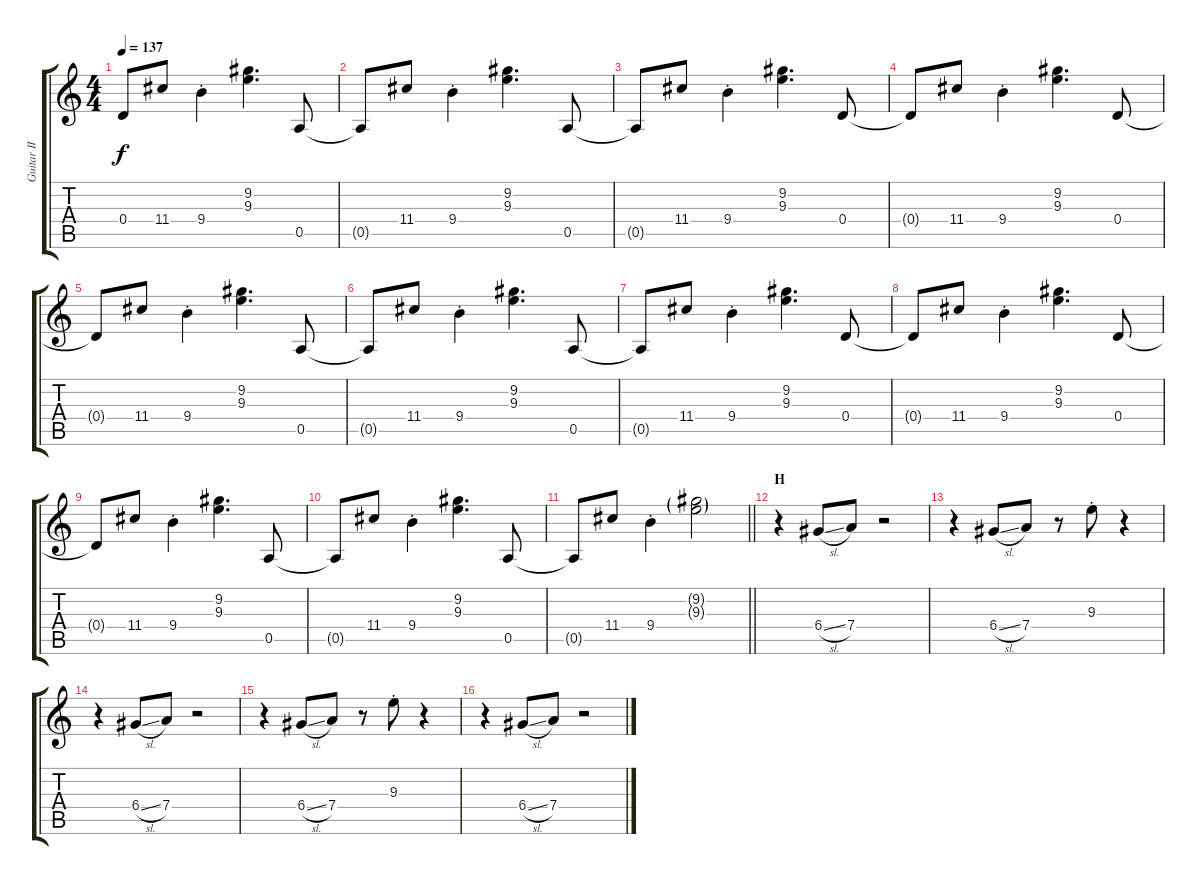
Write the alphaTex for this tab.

\track ("Guitar II - Kita" "Guitar II ") {instrument overdrivenguitar}
\staff {score tabs}
\tuning (E4 B3 G3 D3 A2 E2) {hide}
\ts (4 4)
\tempo 137
\clef g2
\ks c
0.4{t}.8{dy f} 11.4.8 9.4{st}.4 (9.2 9.3).4{d} 0.5.8 |
0.5{t}.8 11.4.8 9.4{st}.4 (9.2 9.3).4{d} 0.5.8 |
0.5{t}.8 11.4.8 9.4{st}.4 (9.2 9.3).4{d} 0.4.8 |
0.4{t}.8 11.4.8 9.4{st}.4 (9.2 9.3).4{d} 0.4.8 |
0.4{t}.8 11.4.8 9.4{st}.4 (9.2 9.3).4{d} 0.5.8 |
0.5{t}.8 11.4.8 9.4{st}.4 (9.2 9.3).4{d} 0.5.8 |
0.5{t}.8 11.4.8 9.4{st}.4 (9.2 9.3).4{d} 0.4.8 |
0.4{t}.8 11.4.8 9.4{st}.4 (9.2 9.3).4{d} 0.4.8 |
0.4{t}.8 11.4.8 9.4{st}.4 (9.2 9.3).4{d} 0.5.8 |
0.5{t}.8 11.4.8 9.4{st}.4 (9.2 9.3).4{d} 0.5.8 |
\barLineRight lightlight
0.5{t}.8 11.4.8 9.4{st}.4 (9.2{g} 9.3{g}).2 |
\section ("" "H")
r.4 6.4{sl}.8 7.4.8 r.2 |
r.4 6.4{sl}.8 7.4.8 r.8 9.3{st}.8 r.4 |
r.4 6.4{sl}.8 7.4.8 r.2 |
r.4 6.4{sl}.8 7.4.8 r.8 9.3{st}.8 r.4 |
r.4 6.4{sl}.8 7.4.8 r.2
